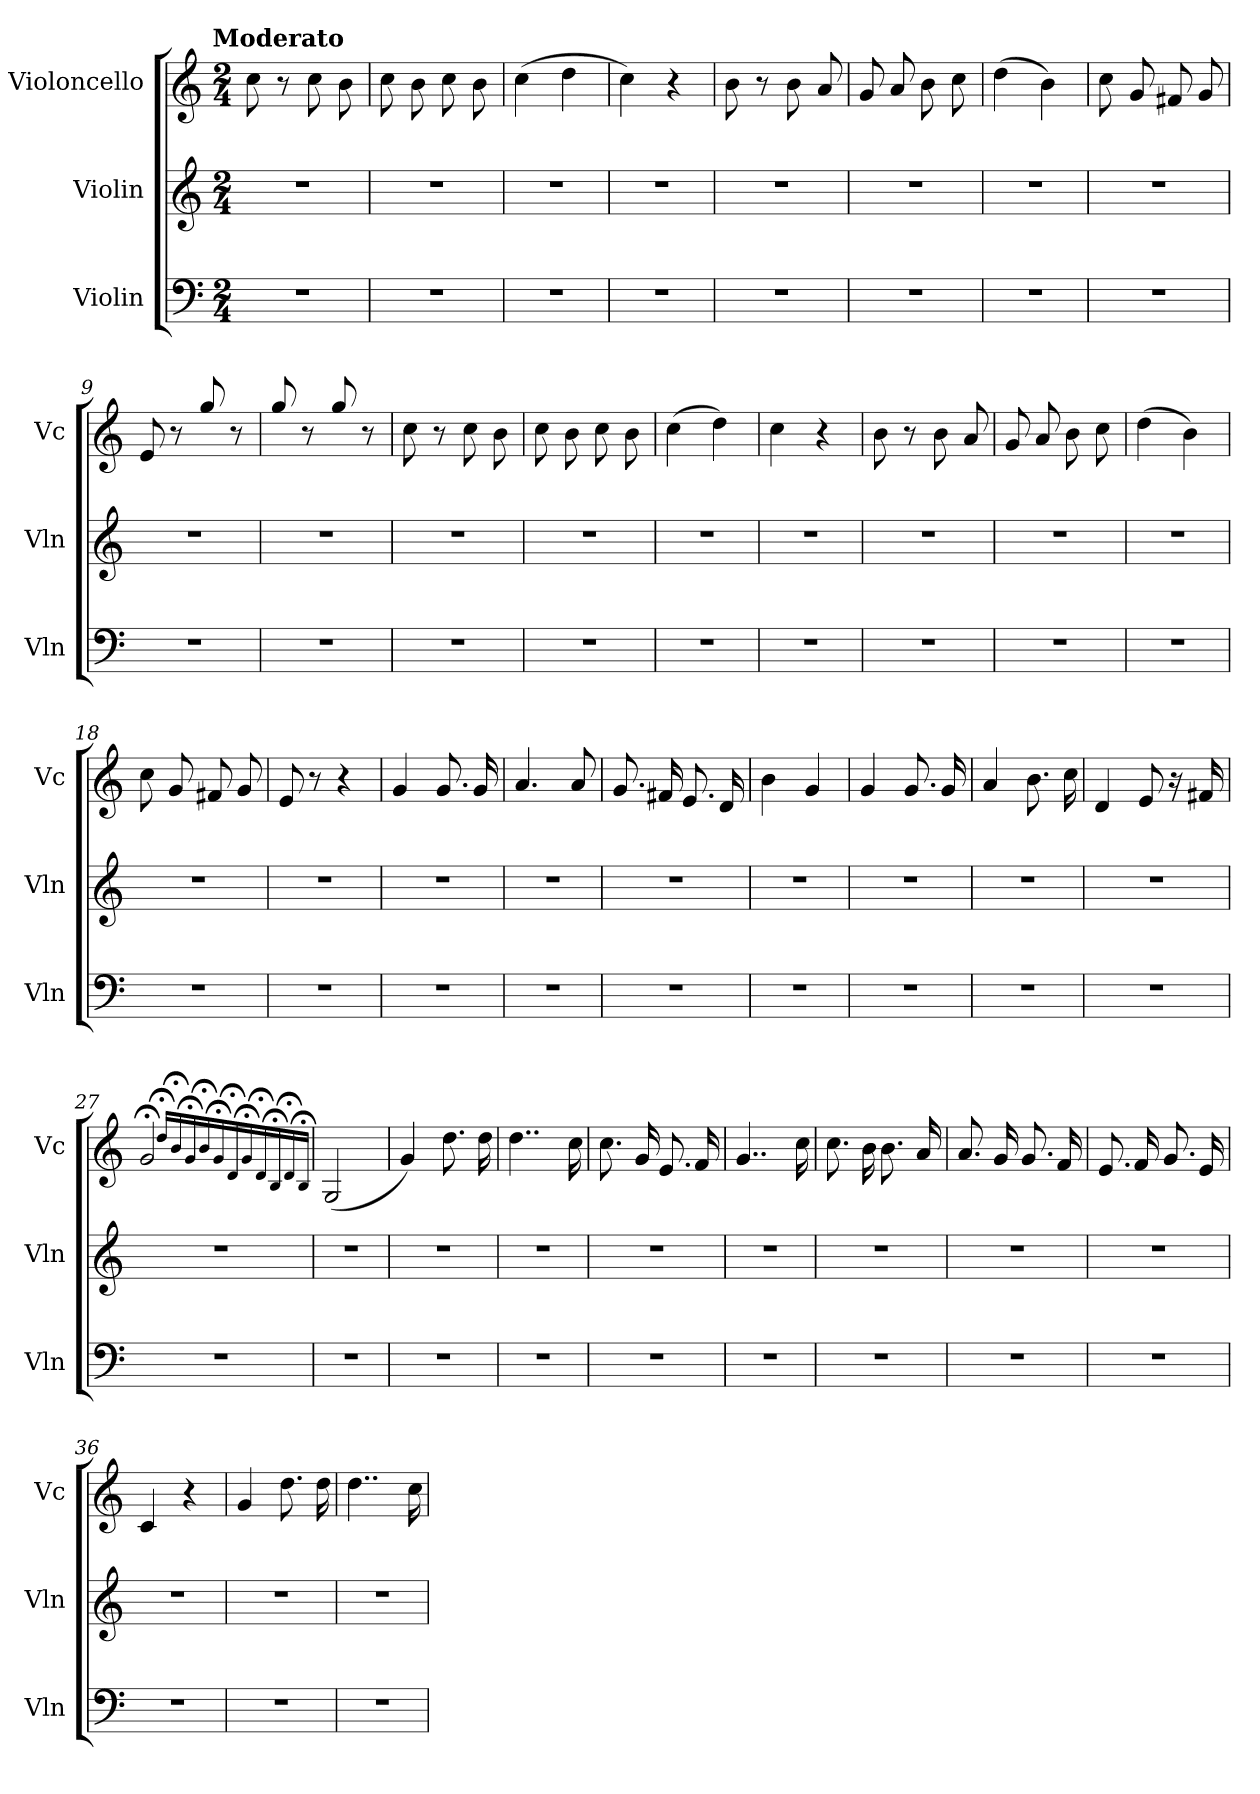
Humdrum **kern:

**kern	**kern	**kern
*part3	*part2	*part1
*staff3	*staff2	*staff1
*I"Violin	*I"Violin	*I"Violoncello
*I'Vln	*I'Vln	*I'Vc
*clefF4	*clefG2	*clefG2
*k[]	*k[]	*k[]
!!LO:TX:omd:t=Moderato
*M2/4	*M2/4	*M2/4
*MM114	*MM114	*MM114
=1	=1	=1
2r	2r	8cc\
.	.	8r
.	.	8cc\
.	.	8b\
=2	=2	=2
2r	2r	8cc\
.	.	8b\
.	.	8cc\
.	.	8b\
=3	=3	=3
2r	2r	(>4cc\
.	.	4dd\
=4	=4	=4
2r	2r	4cc\)
.	.	4r
=5	=5	=5
2r	2r	8b\
.	.	8r
.	.	8b\
.	.	8a/
=6	=6	=6
2r	2r	8g/
.	.	8a/
.	.	8b\
.	.	8cc\
=7	=7	=7
2r	2r	(>4dd\
.	.	4b\)
=8	=8	=8
2r	2r	8cc\
.	.	8g/
.	.	8f#X/
.	.	8g/
!!LO:LB:g=z
=9	=9	=9
2r	2r	8e/
.	.	8r
.	.	8gg/
.	.	8r
=10	=10	=10
2r	2r	8gg/
.	.	8r
.	.	8gg/
.	.	8r
=11	=11	=11
2r	2r	8cc\
.	.	8r
.	.	8cc\
.	.	8b\
=12	=12	=12
2r	2r	8cc\
.	.	8b\
.	.	8cc\
.	.	8b\
=13	=13	=13
2r	2r	(>4cc\
.	.	4dd\)
=14	=14	=14
2r	2r	4cc\
.	.	4r
=15	=15	=15
2r	2r	8b\
.	.	8r
.	.	8b\
.	.	8a/
=16	=16	=16
2r	2r	8g/
.	.	8a/
.	.	8b\
.	.	8cc\
=17	=17	=17
2r	2r	(>4dd\
.	.	4b\)
!!LO:LB:g=z
=18	=18	=18
2r	2r	8cc\
.	.	8g/
.	.	8f#X/
.	.	8g/
=19	=19	=19
2r	2r	8e/
.	.	8r
.	.	4r
=20	=20	=20
2r	2r	4g/
.	.	8.g/
.	.	16g/
=21	=21	=21
2r	2r	4.a/
.	.	8a/
=22	=22	=22
2r	2r	8.g/
.	.	16f#X/
.	.	8.e/
.	.	16d/
=23	=23	=23
2r	2r	4b\
.	.	4g/
=24	=24	=24
2r	2r	4g/
.	.	8.g/
.	.	16g/
=25	=25	=25
2r	2r	4a/
.	.	8.b\
.	.	16cc\
!!LO:LB:g=z
=26	=26	=26
2r	2r	4d/
.	.	8e/
.	.	16r
.	.	16f#X/
=27	=27	=27
2r	2r	2g;</
.	.	16qqdd;</LL
.	.	16qqb;</
.	.	16qqg;</
.	.	16qqb;</
.	.	16qqg;</
.	.	16qqd;</
.	.	16qqg;</
.	.	16qqd;</
.	.	16qqB;</
.	.	16qqd;</
.	.	16qqB;</JJ
=28	=28	=28
2r	2r	(<2G/
=29	=29	=29
2r	2r	4g/)
.	.	8.dd\
.	.	16dd\
=30	=30	=30
2r	2r	4..dd\
.	.	16cc\
=31	=31	=31
2r	2r	8.cc\
.	.	16g/
.	.	8.e/
.	.	16f/
=32	=32	=32
2r	2r	4..g/
.	.	16cc\
=33	=33	=33
2r	2r	8.cc\
.	.	16b\
.	.	8.b\
.	.	16a/
!!LO:PB:g=z
=34	=34	=34
2r	2r	8.a/
.	.	16g/
.	.	8.g/
.	.	16f/
=35	=35	=35
2r	2r	8.e/
.	.	16f/
.	.	8.g/
.	.	16e/
=36	=36	=36
2r	2r	4c/
.	.	4r
=37	=37	=37
2r	2r	4g/
.	.	8.dd\
.	.	16dd\
=38	=38	=38
2r	2r	4..dd\
.	.	16cc\
=	=	=
*-	*-	*-
